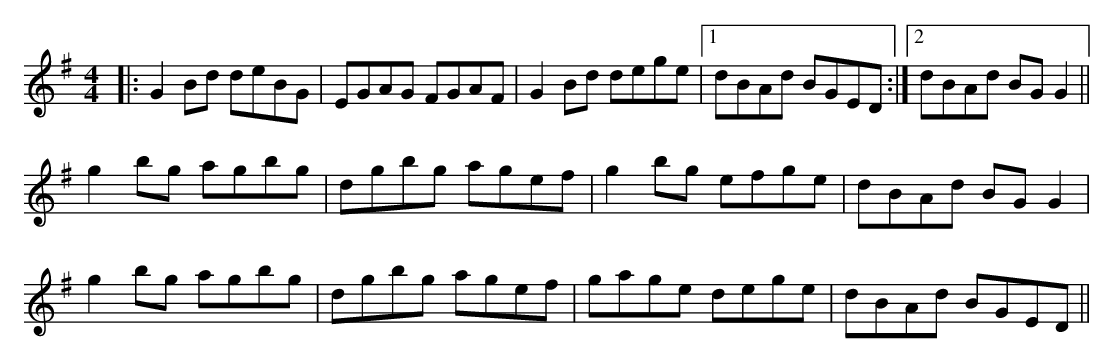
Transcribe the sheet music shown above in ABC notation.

X:1
M:4/4
K:G
|:G2Bd deBG|EGAG FGAF|G2Bd dege|1 dBAd BGED:|2 dBAd BGG2||
g2bg agbg|dgbg agef|g2bg efge|dBAd BGG2|
g2bg agbg|dgbg agef|gage dege|dBAd BGED||
